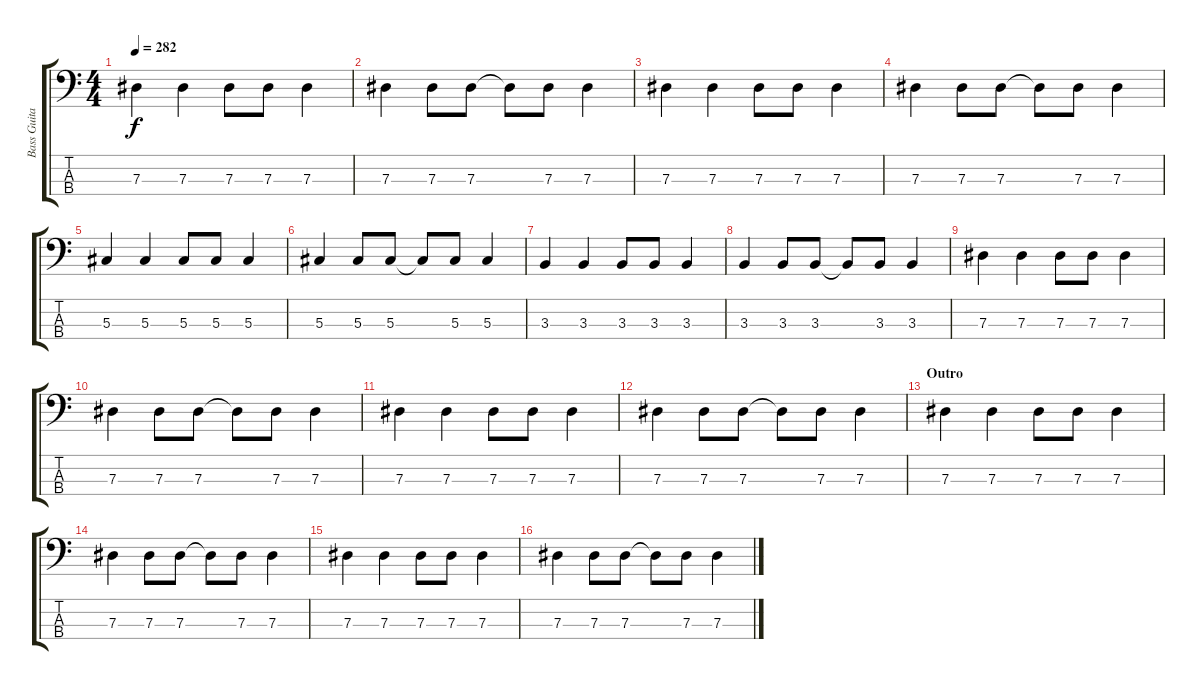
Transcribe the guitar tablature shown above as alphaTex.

\track ("Bass Guitar" "Bass Guita") {instrument electricbasspick}
\staff {score tabs}
\tuning (Gb2 Db2 Ab1 Eb1) {hide}
\ts (4 4)
\tempo 282
\clef f4
\ks c
7.3.4{dy f} 7.3.4 7.3.8 7.3.8 7.3.4 |
7.3.4 7.3.8 7.3.8 7.3{t}.8 7.3.8 7.3.4 |
7.3.4 7.3.4 7.3.8 7.3.8 7.3.4 |
7.3.4 7.3.8 7.3.8 7.3{t}.8 7.3.8 7.3.4 |
5.3.4 5.3.4 5.3.8 5.3.8 5.3.4 |
5.3.4 5.3.8 5.3.8 5.3{t}.8 5.3.8 5.3.4 |
3.3.4 3.3.4 3.3.8 3.3.8 3.3.4 |
3.3.4 3.3.8 3.3.8 3.3{t}.8 3.3.8 3.3.4 |
7.3.4 7.3.4 7.3.8 7.3.8 7.3.4 |
7.3.4 7.3.8 7.3.8 7.3{t}.8 7.3.8 7.3.4 |
7.3.4 7.3.4 7.3.8 7.3.8 7.3.4 |
7.3.4 7.3.8 7.3.8 7.3{t}.8 7.3.8 7.3.4 |
\section ("" "Outro")
7.3.4 7.3.4 7.3.8 7.3.8 7.3.4 |
7.3.4 7.3.8 7.3.8 7.3{t}.8 7.3.8 7.3.4 |
7.3.4 7.3.4 7.3.8 7.3.8 7.3.4 |
7.3.4 7.3.8 7.3.8 7.3{t}.8 7.3.8 7.3.4
